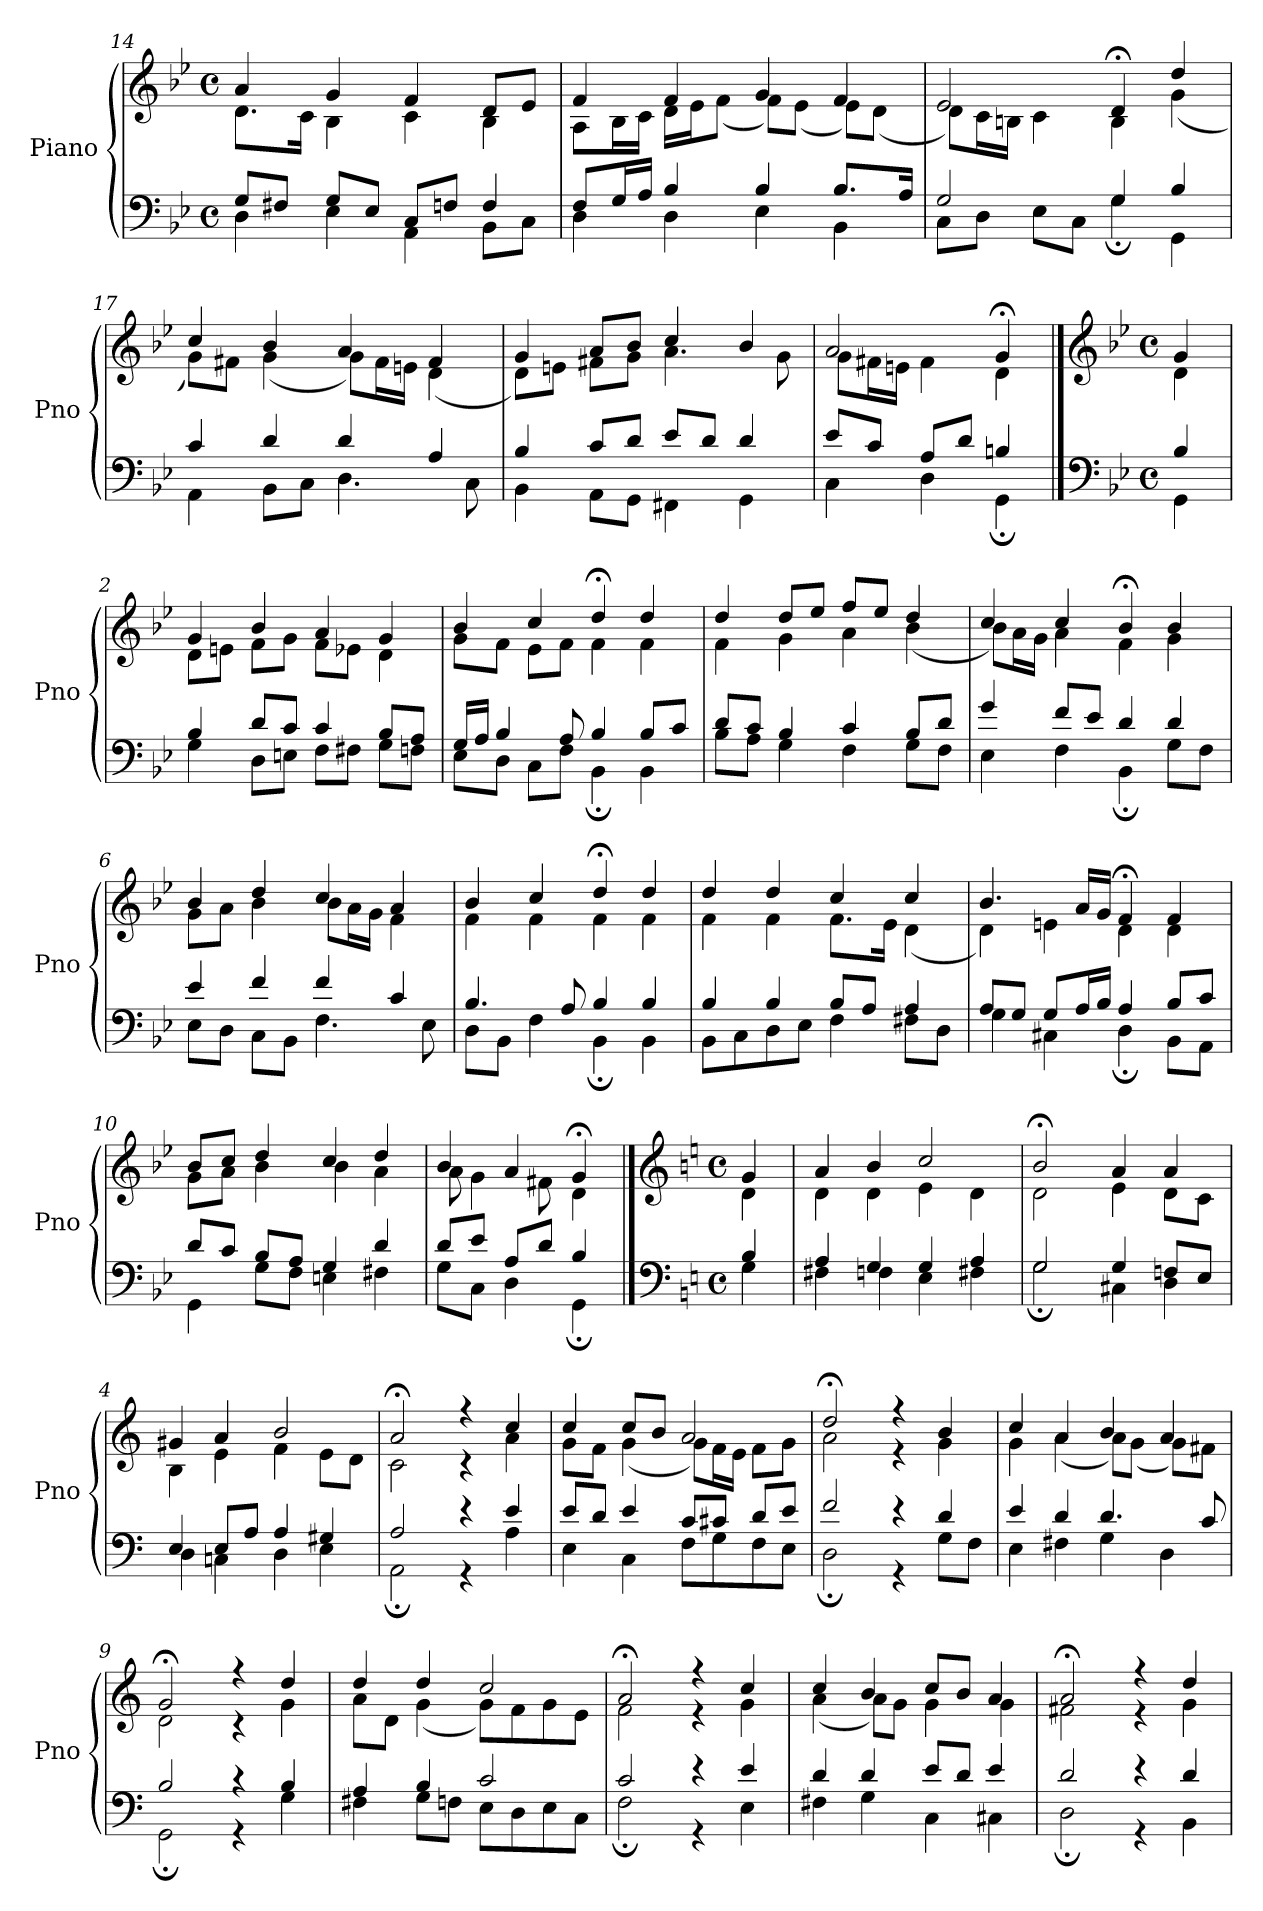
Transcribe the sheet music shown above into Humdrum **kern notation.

**kern	**kern
*part1	*part1
*staff2	*staff1
*I"Piano	*
*I'Pno	*
*clefF4	*clefG2
*k[b-e-]	*k[b-e-]
*M4/4	*M4/4
*met(c)	*met(c)
=14	=14
*^	*^
8G/L	4D\	4a/	8.d\L
8F#X/J	.	.	.
.	.	.	16c\Jk
8G/L	4E-\	4g/	4B-\
8E-/J	.	.	.
8C/L	4AA\	4f/	4c\
8Fn/J	.	.	.
4F/	8BB-\L	8d/L	4B-\
.	8C\J	8e-/J	.
=15	=15	=15	=15
8F/L	4D\	4f/	8A\L
16G/L	.	.	16B-\L
16A/JJ	.	.	16c\JJ
4B-/	4D\	4f/	16d\LL
.	.	.	16e-\J
.	.	.	(<8f\J
4B-/	4E-\	4g/	8f\L)
.	.	.	(<8e-\J
8.B-/L	4BB-\	4f/	8e-\L)
.	.	.	(<8d\J
16A/Jk	.	.	.
=16	=16	=16	=16
2G/	8C\L	2e-/	8d\L)
.	8D\J	.	16c\L
.	.	.	16Bn\JJ
.	8E-\L	.	4c\
.	8C\J	.	.
4G/	4G;\	4d;</	4B\
4B-/	4GG\	4dd/	(<4g\
=17	=17	=17	=17
4c/	4AA\	4cc/	8g\L)
.	.	.	8f#X\J
4d/	8BB-\L	4b-/	(<4g\
.	8C\J	.	.
4d/	4.D\	4a/	8g\L)
.	.	.	16f#\L
.	.	.	16en\JJ
4A/	.	4f#/	(<4d\
.	8C\	.	.
=18	=18	=18	=18
4B-/	4BB-\	4g/	8d\L)
.	.	.	8en\J
8c/L	8AA\L	8a/L	8f#X\L
8d/J	8GG\J	8b-/J	8g\J
8e-/L	4FF#X\	4cc/	4.a\
8d/J	.	.	.
4d/	4GG\	4b-/	.
.	.	.	8g\
=19	=19	=19	=19
8e-/L	4C\	2a/	8g\L
8c/J	.	.	16f#X\L
.	.	.	16en\JJ
8A/L	4D\	.	4f#\
8d/J	.	.	.
4Bn/	4GG;\	4g;</	4d\
==1	==1	==1	==1
*clefF4	*	*clefG2	*
*k[b-e-]	*	*k[b-e-]	*
*M4/4	*	*M4/4	*
*met(c)	*	*met(c)	*
4B-/	4GG\	4g/	4d\
=2	=2	=2	=2
4B-/	4G\	4g/	8d\L
.	.	.	8en\J
8d/L	8D\L	4b-/	8f\L
8c/J	8En\J	.	8g\J
4c/	8F\L	4a/	8f\L
.	8F#X\J	.	8e-X\J
8B-/L	8G\L	4g/	4d\
8A/J	8Fn\J	.	.
=3	=3	=3	=3
16G/LL	8E-\L	4b-/	8g\L
16A/JJ	.	.	.
4B-/	8D\J	.	8f\J
.	8C\L	4cc/	8e-\L
8A/	8F\J	.	8f\J
4B-/	4BB-;\	4dd;</	4f\
8B-/L	4BB-\	4dd/	4f\
8c/J	.	.	.
=4	=4	=4	=4
8d/L	8B-\L	4dd/	4f\
8c/J	8A\J	.	.
4B-/	4G\	8dd/L	4g\
.	.	8ee-/J	.
4c/	4F\	8ff/L	4a\
.	.	8ee-/J	.
8B-/L	8G\L	4dd/	(<4b-\
8d/J	8F\J	.	.
=5	=5	=5	=5
4g/	4E-\	4cc/	8b-\L)
.	.	.	16a\L
.	.	.	16g\JJ
8f/L	4F\	4cc/	4a\
8e-/J	.	.	.
4d/	4BB-;\	4b-;</	4f\
4d/	8G\L	4b-/	4g\
.	8F\J	.	.
=6	=6	=6	=6
4e-/	8E-\L	4b-/	8g\L
.	8D\J	.	8a\J
4f/	8C\L	4dd/	4b-\
.	8BB-\J	.	.
4f/	4.F\	4cc/	8b-\L
.	.	.	16a\L
.	.	.	16g\JJ
4c/	.	4a/	4f\
.	8E-\	.	.
=7	=7	=7	=7
4.B-/	8D\L	4b-/	4f\
.	8BB-\J	.	.
.	4F\	4cc/	4f\
8A/	.	.	.
4B-/	4BB-;\	4dd;</	4f\
4B-/	4BB-\	4dd/	4f\
=8	=8	=8	=8
4B-/	8BB-\L	4dd/	4f\
.	8C\	.	.
4B-/	8D\	4dd/	4f\
.	8E-\J	.	.
8B-/L	4F\	4cc/	8.f\L
8A/J	.	.	.
.	.	.	16e-\Jk
4A/	8F#X\L	4cc/	(<4d\
.	8D\J	.	.
=9	=9	=9	=9
8A/L	4G\	4.b-/	4d\)
8G/J	.	.	.
8G/L	4C#X\	.	4en\
16A/L	.	16a/LL	.
16B-/JJ	.	16g/JJ	.
4A/	4D;\	4f;</	4d\
8B-/L	8BB-\L	4f/	4d\
8c/J	8AA\J	.	.
=10	=10	=10	=10
8d/L	4GG\	8b-/L	8g\L
8c/J	.	8cc/J	8a\J
8B-/L	8G\L	4dd/	4b-\
8A/J	8F\J	.	.
4G/	4En\	4cc/	4b-\
4d/	4F#X\	4dd/	4a\
=11	=11	=11	=11
8d/L	8G\L	4b-/	8a\
8e-/J	8C\J	.	4g\
8A/L	4D\	4a/	.
8d/J	.	.	8f#X\
4B-/	4GG;\	4g;</	4d\
==1	==1	==1	==1
*clefF4	*	*clefG2	*
*k[]	*	*k[]	*
*M4/4	*	*M4/4	*
*met(c)	*	*met(c)	*
4B/	4G\	4g/	4d\
=2	=2	=2	=2
4A/	4F#X\	4a/	4d\
4G/	4Fn\	4b/	4d\
4G/	4E\	2cc/	4e\
4A/	4F#X\	.	4d\
=3	=3	=3	=3
2G/	2G;\	2b;</	2d\
4G/	4C#X\	4a/	4e\
8Fn/L	4D\	4a/	8d\L
8E/J	.	.	8c\J
=4	=4	=4	=4
4E/	4D\	4g#X/	4B\
8E/L	4Cn\	4a/	4e\
8A/J	.	.	.
4A/	4D\	2b/	4f\
4G#X/	4E\	.	8e\L
.	.	.	8d\J
=5	=5	=5	=5
2A/	2AA;\	2a;</	2c\
4r	4r	4r	4r
4e/	4A\	4cc/	4a\
=6	=6	=6	=6
8e/L	4E\	4cc/	8g\L
8d/J	.	.	8f\J
4e/	4C\	8cc/L	(<4g\
.	.	8b/J	.
8c/L	8F\L	2a/	8g\L)
8c#X/J	8G\	.	16f\L
.	.	.	16e\JJ
8d/L	8F\	.	8f\L
8e/J	8E\J	.	8g\J
=7	=7	=7	=7
2f/	2D;\	2dd;</	2a\
4r	4r	4r	4r
4d/	8G\L	4b/	4g\
.	8F\J	.	.
=8	=8	=8	=8
4e/	4E\	4cc/	4g\
4d/	4F#X\	4a/	(<4a\
4.d/	4G\	4b/	8a\L)
.	.	.	(<8g\J
.	4D\	4a/	8g\L)
8c/	.	.	8f#X\J
=9	=9	=9	=9
2B/	2GG;\	2g;</	2d\
4r	4r	4r	4r
4B/	4G\	4dd/	4g\
=10	=10	=10	=10
4A/	4F#X\	4dd/	8a\L
.	.	.	8d\J
4B/	8G\L	4dd/	(<4g\
.	8Fn\J	.	.
2c/	8E\L	2cc/	8g\L)
.	8D\	.	8f\
.	8E\	.	8g\
.	8C\J	.	8e\J
=11	=11	=11	=11
2c/	2F;\	2a;</	2f\
4r	4r	4r	4r
4e/	4E\	4cc/	4g\
=12	=12	=12	=12
4d/	4F#X\	4cc/	(<4a\
4d/	4G\	4b/	8a\L)
.	.	.	8g\J
8e/L	4C\	8cc/L	4g\
8d/J	.	8b/J	.
4e/	4C#X\	4a/	4g\
=13	=13	=13	=13
2d/	2D;\	2a;</	2f#X\
4r	4r	4r	4r
4d/	4BB\	4dd/	4g\
*v	*v	*	*
*	*v	*v
=	=
*-	*-
